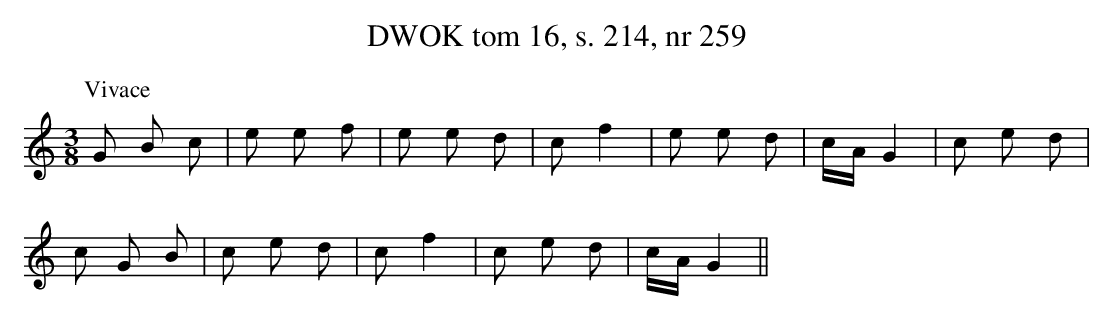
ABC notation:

X:1
T: DWOK tom 16, s. 214, nr 259
L: 1/16
M: 3/8
K: C
P: Vivace
G2 B2 c2 | e2 e2 f2 | e2 e2 d2 | c2 f4 | e2 e2 d2 | cA G4 | c2 e2 d2 |
c2 G2 B2 | c2 e2 d2 | c2 f4 | c2 e2 d2 | cA G4 ||
